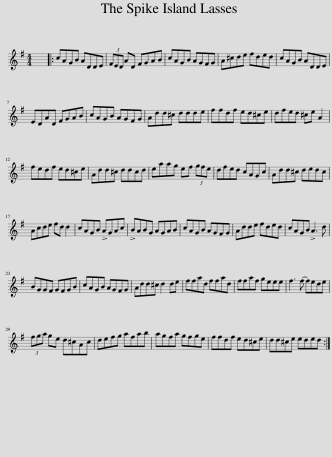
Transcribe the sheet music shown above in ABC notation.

X:1
L:1/8
M:4/4
I:linebreak $
K:G
V:1 treble
V:1
 x8 |: cAGB ADDE | (3FED AD FGAB | cAGB AGFG | A^cde fded | %5
 cAGB ADDE |$ EDAD FGAB | cAGB AGFG | Add^c ddde | ffdf ed^ce | %10
 dfed ^ce A2 |$ fedf ed^ce | Add^c ddcd | eaag ef (3gfe | dfed cAGc | %15
 Add^c dedc |$ Acde fd d2 | cAGB !>!AGAc | !>!BABG AGAB | cAGB AGFG | %20
 Adde fded | cAGB !>!A3 d |$ BGGF GFGB | cAGB AGFG | Add^c d2 de | %25
 ffad ffad | ffaf geee | f3 (f f)ede |$ (3fga ge d^cAc | defg afab | %30
 agfa gfge | ffdf ed^ce | dd^ce eded :| %33
